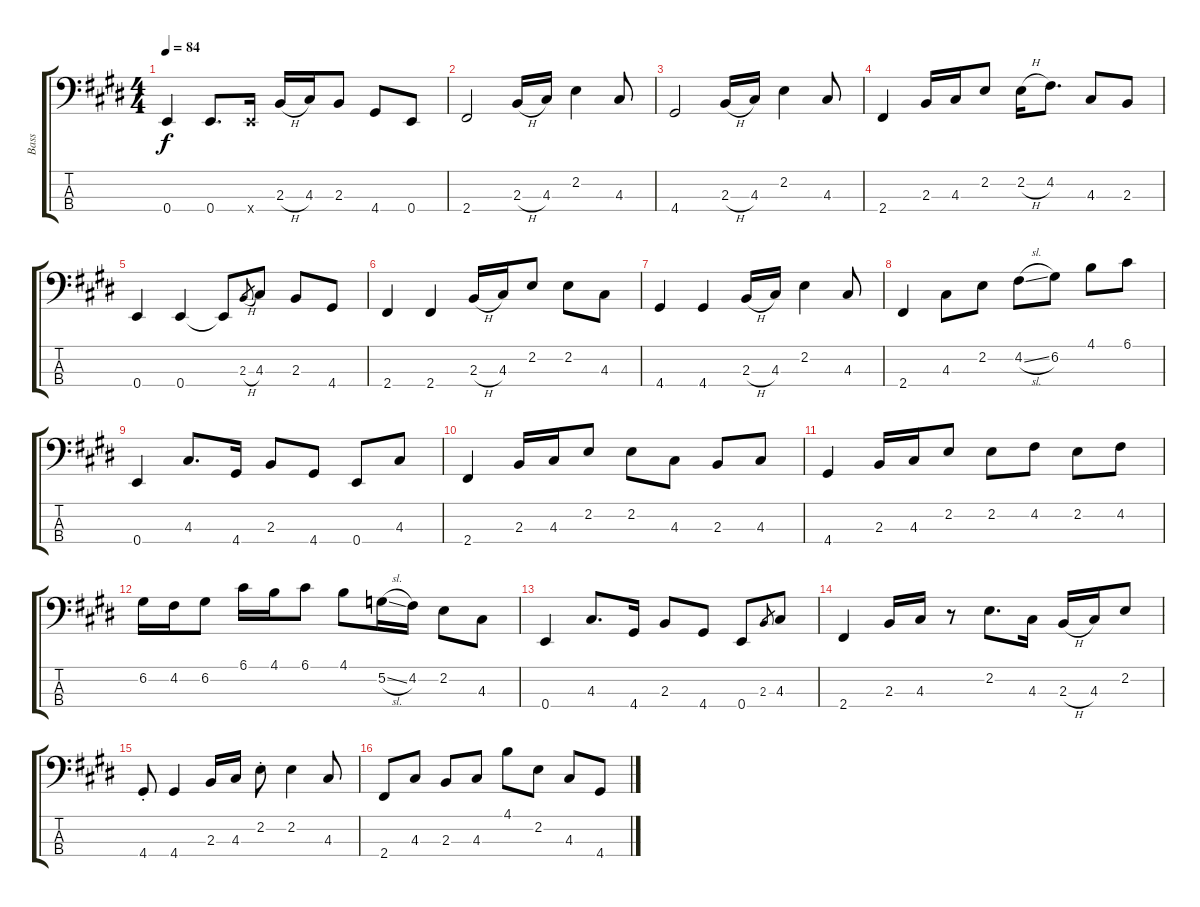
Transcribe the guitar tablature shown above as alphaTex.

\track ("Bass" "Bass") {instrument electricbasspick}
\staff {score tabs}
\tuning (G2 D2 A1 E1) {hide}
\ts (4 4)
\tempo 84
\clef f4
\ks e
0.4.4{dy f} 0.4.8{d} 0.4{x}.16 2.3{h}.16 4.3.16 2.3.8 4.4.8 0.4.8 |
\ks c#minor
2.4.2 2.3{h}.16 4.3.16 2.2.4 4.3.8 |
4.4.2 2.3{h}.16 4.3.16 2.2.4 4.3.8 |
2.4.4 2.3.16 4.3.16 2.2.8 2.2{h}.16 4.2.8{d} 4.3.8 2.3.8 |
\ks e
0.4.4 0.4.4 0.4{t}.8 2.3{h}.8{gr} 4.3.8 2.3.8 4.4.8 |
\ks c#minor
2.4.4 2.4.4 2.3{h}.16 4.3.16 2.2.8 2.2.8 4.3.8 |
4.4.4 4.4.4 2.3{h}.16 4.3.16 2.2.4 4.3.8 |
2.4.4 4.3.8 2.2.8 4.2{sl}.8 6.2.8 4.1.8 6.1.8 |
\ks e
0.4.4 4.3.8{d} 4.4.16 2.3.8 4.4.8 0.4.8 4.3.8 |
\ks c#minor
2.4.4 2.3.16 4.3.16 2.2.8 2.2.8 4.3.8 2.3.8 4.3.8 |
4.4.4 2.3.16 4.3.16 2.2.8 2.2.8 4.2.8 2.2.8 4.2.8 |
6.2.16 4.2.16 6.2.8 6.1.16 4.1.16 6.1.8 4.1.8 5.2{sl}.16 4.2.16 2.2.8 4.3.8 |
\ks e
0.4.4 4.3.8{d} 4.4.16 2.3.8 4.4.8 0.4.8 2.3.8{gr} 4.3.8 |
\ks c#minor
2.4.4 2.3.16 4.3.16 r.8 2.2.8{d} 4.3.16 2.3{h}.16 4.3.16 2.2.8 |
4.4{st}.8 4.4.4 2.3.16 4.3.16 2.2{st}.8 2.2.4 4.3.8 |
2.4.8 4.3.8 2.3.8 4.3.8 4.1.8 2.2.8 4.3.8 4.4.8
